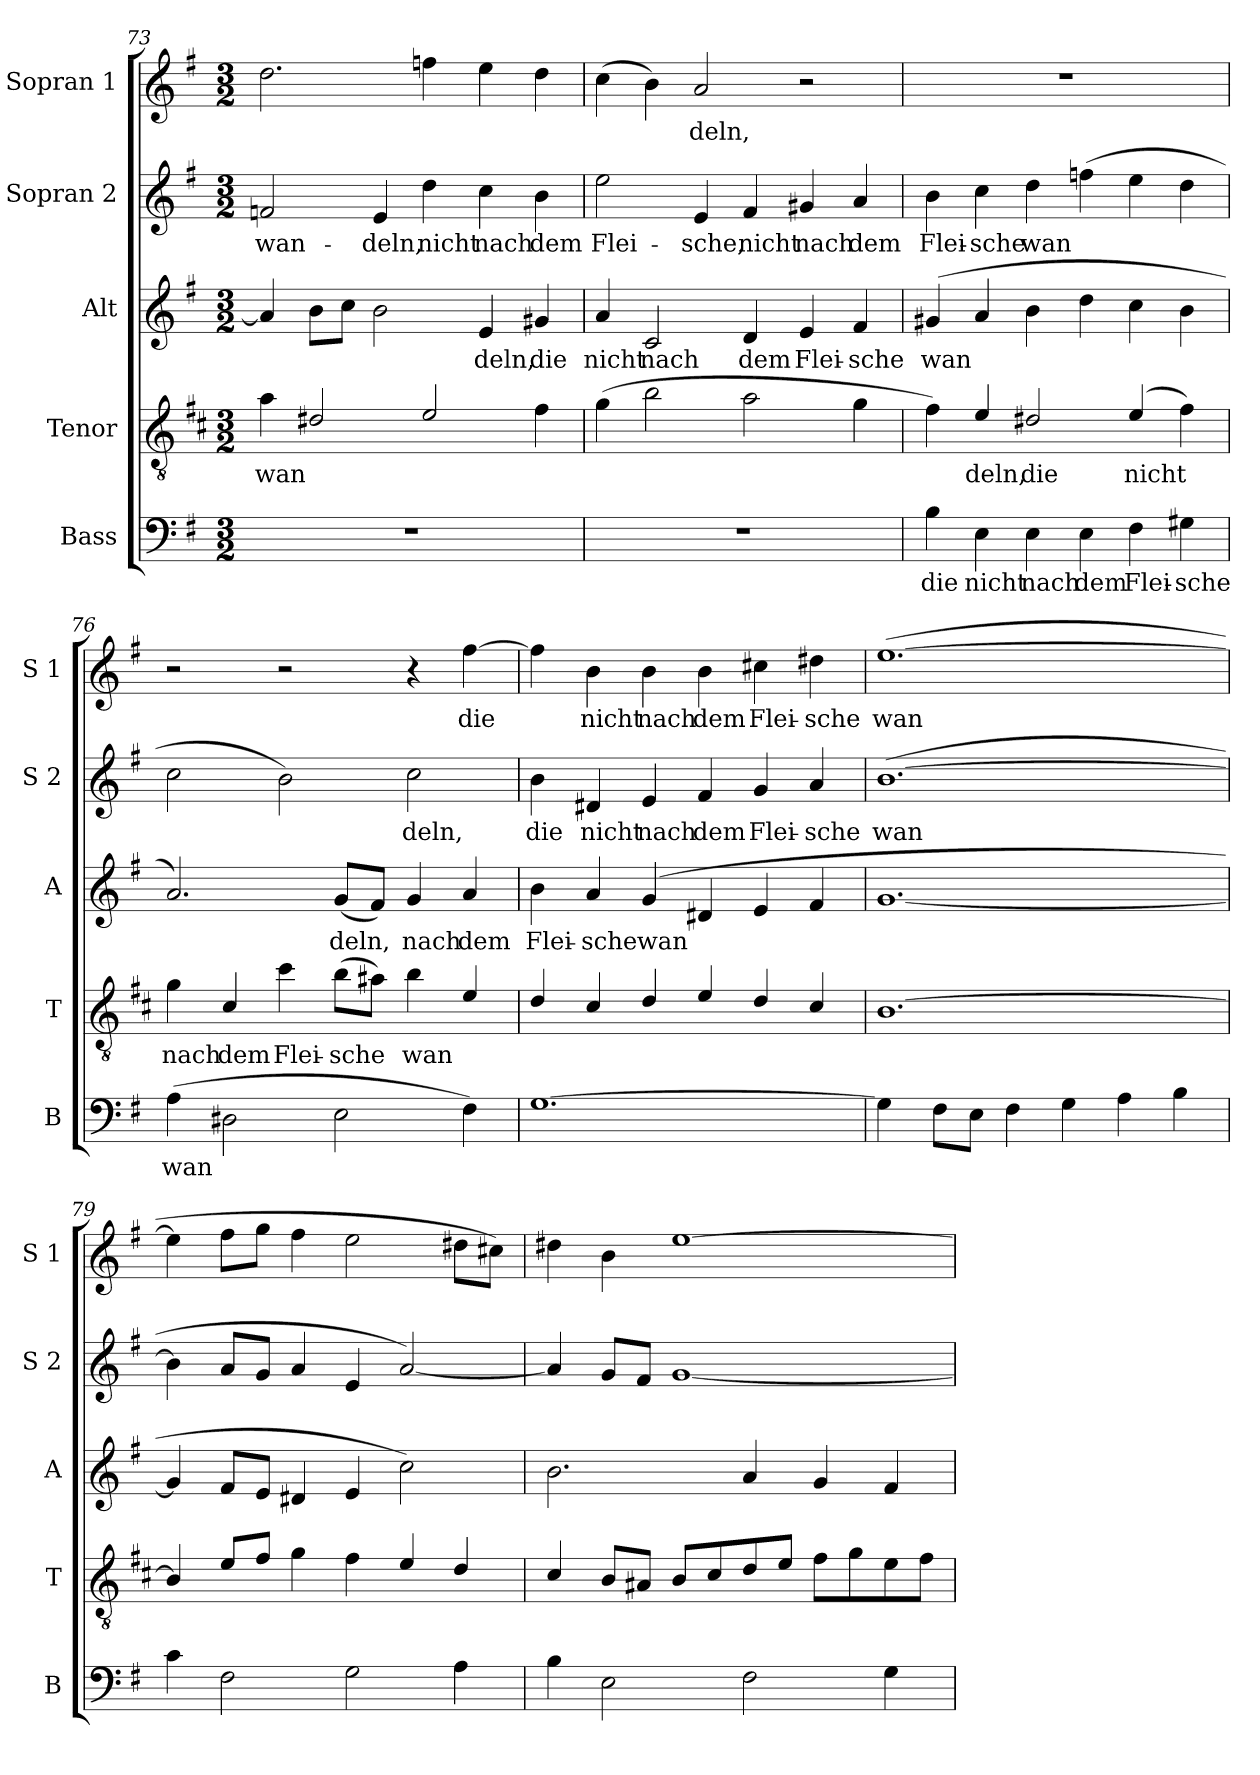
**kern	**text	**kern	**text	**kern	**text	**kern	**text	**kern	**text
*part5	*part5	*part4	*part4	*part3	*part3	*part2	*part2	*part1	*part1
*staff5	*staff5	*staff4	*staff4	*staff3	*staff3	*staff2	*staff2	*staff1	*staff1
*I"Bass	*	*I"Tenor	*	*I"Alt	*	*I"Sopran 2	*	*I"Sopran 1	*
*I'B	*	*I'T	*	*I'A	*	*I'S 2	*	*I'S 1	*
*clefF4	*	*clefGv2	*	*clefG2	*	*clefG2	*	*clefG2	*
*	*	*ITrd4c7	*	*	*	*	*	*	*
*k[f#]	*	*k[f#]	*	*k[f#]	*	*k[f#]	*	*k[f#]	*
*M3/2	*	*M3/2	*	*M3/2	*	*M3/2	*	*M3/2	*
=73	=73	=73	=73	=73	=73	=73	=73	=73	=73
!	!	!	!LO:LY:b	!	!	!	!LO:LY:b	!	!
1.r	.	4d\	wan	4a/]	.	2fn/	wan-	2.dd\	.
.	.	2G#X/	.	8b\L	.	.	.	.	.
.	.	.	.	8cc\J	.	.	.	.	.
!	!	!	!	!	!	!	!LO:LY:b	!	!
.	.	.	.	2b\	.	4e/	deln,	.	.
!	!	!	!	!	!	!	!LO:LY:b	!	!
.	.	2A/	.	.	.	4dd\	nicht	4ffn\	.
!	!	!	!	!	!LO:LY:b	!	!LO:LY:b	!	!
.	.	.	.	4e/	deln,	4cc\	nach	4ee\	.
!	!	!	!	!	!LO:LY:b	!	!LO:LY:b	!	!
.	.	4B\	.	4g#X/	die	4b\	dem	4dd\	.
!!LO:PB:g=z
=74	=74	=74	=74	=74	=74	=74	=74	=74	=74
!	!	!	!LO:LY:b	!	!LO:LY:b	!	!LO:LY:b	!	!LO:LY:b
1.r	.	(4c\	-	4a/	nicht	2ee\	Flei-	(4cc\	-
!	!	!	!	!	!LO:LY:b	!	!	!	!
.	.	2e\	.	2c/	nach	.	.	4b\)	.
!	!	!	!	!	!	!	!LO:LY:b	!	!LO:LY:b
.	.	.	.	.	.	4e/	sche,	2a/	deln,
!	!	!	!	!	!LO:LY:b	!	!LO:LY:b	!	!
.	.	2d\	.	4d/	dem	4f#/	nicht	.	.
!	!	!	!	!	!LO:LY:b	!	!LO:LY:b	!	!
.	.	.	.	4e/	Flei-	4g#X/	nach	2r	.
!	!	!	!	!	!LO:LY:b	!	!LO:LY:b	!	!
.	.	4c\	.	4f#/	sche	4a/	dem	.	.
=75	=75	=75	=75	=75	=75	=75	=75	=75	=75
!	!LO:LY:b	!	!	!	!LO:LY:b	!	!LO:LY:b	!	!
4B\	die	4B\)	.	(4g#X/	wan	4b\	Flei-	1.r	.
!	!LO:LY:b	!	!LO:LY:b	!	!	!	!LO:LY:b	!	!
4E\	nicht	4A/	deln,	4a/	.	4cc\	sche	.	.
!	!LO:LY:b	!	!LO:LY:b	!	!	!	!LO:LY:b	!	!
4E\	nach	2G#X/	die	4b\	.	4dd\	wan	.	.
!	!LO:LY:b	!	!	!	!	!	!	!	!
4E\	dem	.	.	4dd\	.	(4ffn\	.	.	.
!	!LO:LY:b	!	!LO:LY:b	!	!	!	!	!	!
4F#\	Flei-	(4A/	nicht	4cc\	.	4ee\	.	.	.
!	!LO:LY:b	!	!	!	!	!	!	!	!
4G#X\	sche	4B\)	.	4b\	.	4dd\	.	.	.
=76	=76	=76	=76	=76	=76	=76	=76	=76	=76
!	!LO:LY:b	!	!LO:LY:b	!	!	!	!	!	!
(4A\	wan	4c\	nach	2.a/)	.	2cc\	.	2r	.
!	!	!	!LO:LY:b	!	!	!	!	!	!
2D#X\	.	4F#/	dem	.	.	.	.	.	.
!	!	!	!LO:LY:b	!	!	!	!	!	!
.	.	4f#\	Flei-	.	.	2b\)	.	2r	.
!	!	!	!LO:LY:b	!	!LO:LY:b	!	!	!	!
2E\	.	(8e\L	sche	(8g/L	deln,	.	.	.	.
.	.	8d#X\J)	.	8f#/J)	.	.	.	.	.
!	!	!	!LO:LY:b	!	!LO:LY:b	!	!LO:LY:b	!	!
.	.	4e\	wan	4g/	nach	2cc\	deln,	4r	.
!	!	!	!	!	!LO:LY:b	!	!	!	!LO:LY:b
4F#\)	.	4A/	.	4a/	dem	.	.	[4ff#\	die
!!LO:LB:g=z
=77	=77	=77	=77	=77	=77	=77	=77	=77	=77
!	!LO:LY:b	!	!LO:LY:b	!	!LO:LY:b	!	!LO:LY:b	!	!LO:LY:b
[1.G	-	4G/	-	4b\	Flei-	4b\	die	4ff#\]	_
!	!	!	!	!	!LO:LY:b	!	!LO:LY:b	!	!LO:LY:b
.	.	4F#/	.	4a/	sche	4d#X/	nicht	4b\	nicht
!	!	!	!	!	!LO:LY:b	!	!LO:LY:b	!	!LO:LY:b
.	.	4G/	.	(4g/	wan	4e/	nach	4b\	nach
!	!	!	!	!	!	!	!LO:LY:b	!	!LO:LY:b
.	.	4A/	.	4d#X/	.	4f#/	dem	4b\	dem
!	!	!	!	!	!	!	!LO:LY:b	!	!LO:LY:b
.	.	4G/	.	4e/	.	4g/	Flei-	4cc#X\	Flei-
!	!	!	!	!	!	!	!LO:LY:b	!	!LO:LY:b
.	.	4F#/	.	4f#/	.	4a/	sche	4dd#X\	sche
=78	=78	=78	=78	=78	=78	=78	=78	=78	=78
!	!	!	!	!	!	!	!LO:LY:b	!	!LO:LY:b
4G\]	.	[1.E	.	[1.g	.	([1.b	wan	([1.ee	wan
8F#\L	.	.	.	.	.	.	.	.	.
8E\J	.	.	.	.	.	.	.	.	.
4F#\	.	.	.	.	.	.	.	.	.
4G\	.	.	.	.	.	.	.	.	.
4A\	.	.	.	.	.	.	.	.	.
4B\	.	.	.	.	.	.	.	.	.
=79	=79	=79	=79	=79	=79	=79	=79	=79	=79
4c\	.	4E/]	.	4g/]	.	4b\]	.	4ee\]	.
2F#\	.	8A/L	.	8f#/L	.	8a/L	.	8ff#\L	.
.	.	8B/J	.	8e/J	.	8g/J	.	8gg\J	.
.	.	4c\	.	4d#X/	.	4a/	.	4ff#\	.
2G\	.	4B\	.	4e/	.	4e/	.	2ee\	.
.	.	4A/	.	2cc\)	.	[2a/)	.	.	.
4A\	.	4G/	.	.	.	.	.	8dd#X\L	.
.	.	.	.	.	.	.	.	8cc#X\J)	.
!!LO:LB:g=z
=80	=80	=80	=80	=80	=80	=80	=80	=80	=80
!	!LO:LY:b	!	!	!	!	!	!LO:LY:b	!	!LO:LY:b
4B\	-	4F#/	.	2.b\	.	4a/]	-	4dd#X\	-
2E\	.	8E/L	.	.	.	8g/L	.	4b\	.
.	.	8D#X/J	.	.	.	8f#/J	.	.	.
.	.	8E/L	.	.	.	[1g	.	[1ee	.
.	.	8F#/	.	.	.	.	.	.	.
2F#\	.	8G/	.	4a/	.	.	.	.	.
.	.	8A/J	.	.	.	.	.	.	.
.	.	8B\L	.	4g/	.	.	.	.	.
.	.	8c\	.	.	.	.	.	.	.
4G\	.	8A\	.	4f#/	.	.	.	.	.
.	.	8B\J	.	.	.	.	.	.	.
=	=	=	=	=	=	=	=	=	=
*-	*-	*-	*-	*-	*-	*-	*-	*-	*-
